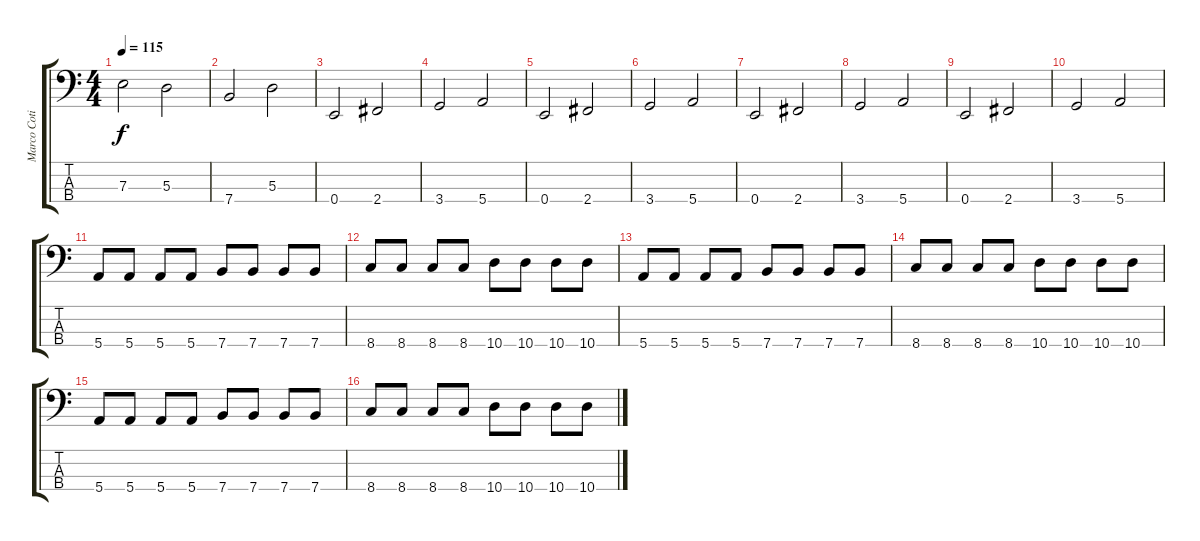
\track ("Marco Coti Zelati" "Marco Coti") {instrument electricbassfinger}
\staff {score tabs}
\tuning (G2 D2 A1 E1) {hide}
\ts (4 4)
\tempo 115
\clef f4
\ks c
7.3.2{dy f} 5.3.2 |
7.4.2 5.3.2 |
0.4.2 2.4.2 |
3.4.2 5.4.2 |
0.4.2 2.4.2 |
3.4.2 5.4.2 |
0.4.2 2.4.2 |
3.4.2 5.4.2 |
0.4.2 2.4.2 |
3.4.2 5.4.2 |
5.4.8 5.4.8 5.4.8 5.4.8 7.4.8 7.4.8 7.4.8 7.4.8 |
8.4.8 8.4.8 8.4.8 8.4.8 10.4.8 10.4.8 10.4.8 10.4.8 |
5.4.8 5.4.8 5.4.8 5.4.8 7.4.8 7.4.8 7.4.8 7.4.8 |
8.4.8 8.4.8 8.4.8 8.4.8 10.4.8 10.4.8 10.4.8 10.4.8 |
5.4.8 5.4.8 5.4.8 5.4.8 7.4.8 7.4.8 7.4.8 7.4.8 |
8.4.8 8.4.8 8.4.8 8.4.8 10.4.8 10.4.8 10.4.8 10.4.8
